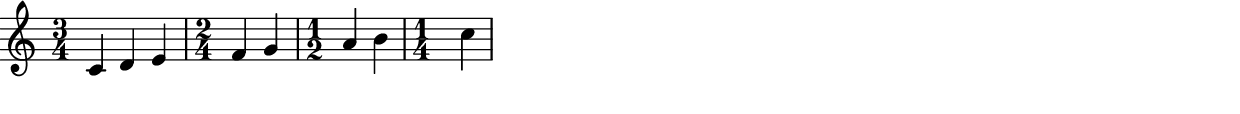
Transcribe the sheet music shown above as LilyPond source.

\include "lilypond-book-preamble.ly"
\paper {
  #(define dump-extents #t)

  indent = 0\mm
  line-width = 210\mm - 2.0 * 0.4\in
  ragged-right = ##t
  force-assignment = #""
  line-width = #(- line-width (* mm  3.000000))
}
\header {
  title = ""
  composer = ""
}
\layout {
}

<<
    \new Staff {   \set Staff.instrumentName = "" \set Staff.shortInstrumentName = "" \time 3/4 \clef treble c'4 d'4 e'4 \time 2/4 f'4 g'4 \time 1/2 a'4 b'4 \time 1/4 c''4
               }
>>